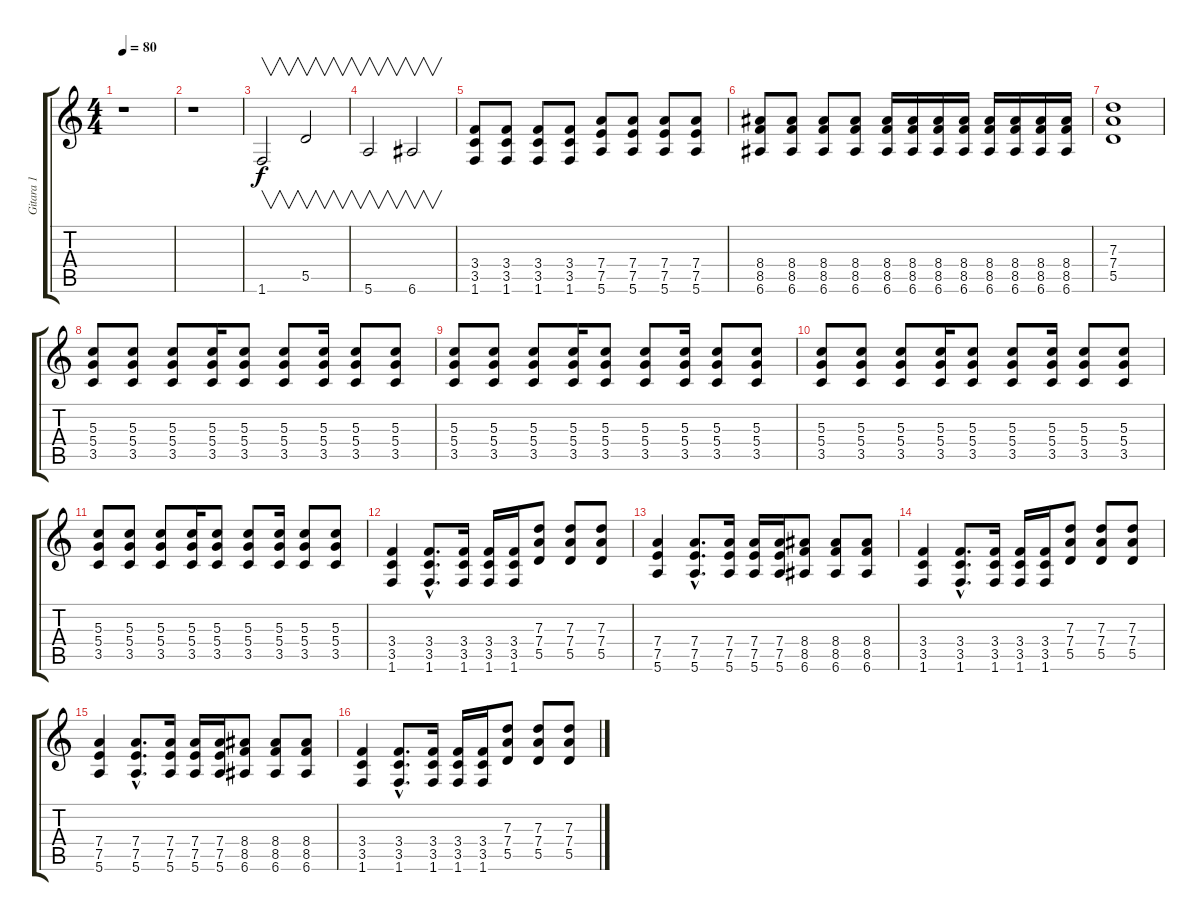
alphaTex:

\track ("Gitara 1" "Gitara 1") {instrument electricguitarclean}
\staff {score tabs}
\tuning (E4 B3 G3 D3 A2 E2) {hide}
\ts (4 4)
\tempo 80
\clef g2
\ks c
r.1{dy f} |
r.1 |
1.6.2{v} 5.5.2{v} |
5.6.2{v} 6.6.2{v} |
(3.4 3.5 1.6).8 (3.4 3.5 1.6).8 (3.4 3.5 1.6).8 (3.4 3.5 1.6).8 (7.4 7.5 5.6).8 (7.4 7.5 5.6).8 (7.4 7.5 5.6).8 (7.4 7.5 5.6).8 |
(8.4 8.5 6.6).8 (8.4 8.5 6.6).8 (8.4 8.5 6.6).8 (8.4 8.5 6.6).8 (8.4 8.5 6.6).16 (8.4 8.5 6.6).16 (8.4 8.5 6.6).16 (8.4 8.5 6.6).16 (8.4 8.5 6.6).16 (8.4 8.5 6.6).16 (8.4 8.5 6.6).16 (8.4 8.5 6.6).16 |
(7.3 7.4 5.5).1 |
(5.3 5.4 3.5).8 (5.3 5.4 3.5).8 (5.3 5.4 3.5).8 (5.3 5.4 3.5).16 (5.3 5.4 3.5).8 (5.3 5.4 3.5).8 (5.3 5.4 3.5).16 (5.3 5.4 3.5).8 (5.3 5.4 3.5).8 |
(5.3 5.4 3.5).8 (5.3 5.4 3.5).8 (5.3 5.4 3.5).8 (5.3 5.4 3.5).16 (5.3 5.4 3.5).8 (5.3 5.4 3.5).8 (5.3 5.4 3.5).16 (5.3 5.4 3.5).8 (5.3 5.4 3.5).8 |
(5.3 5.4 3.5).8 (5.3 5.4 3.5).8 (5.3 5.4 3.5).8 (5.3 5.4 3.5).16 (5.3 5.4 3.5).8 (5.3 5.4 3.5).8 (5.3 5.4 3.5).16 (5.3 5.4 3.5).8 (5.3 5.4 3.5).8 |
(5.3 5.4 3.5).8 (5.3 5.4 3.5).8 (5.3 5.4 3.5).8 (5.3 5.4 3.5).16 (5.3 5.4 3.5).8 (5.3 5.4 3.5).8 (5.3 5.4 3.5).16 (5.3 5.4 3.5).8 (5.3 5.4 3.5).8 |
(3.4 3.5 1.6).4 (3.4{hac} 3.5{hac} 1.6{hac}).8{d} (3.4 3.5 1.6).16 (3.4 3.5 1.6).16 (3.4 3.5 1.6).16 (7.3 7.4 5.5).8 (7.3 7.4 5.5).8 (7.3 7.4 5.5).8 |
(7.4 7.5 5.6).4 (7.4{hac} 7.5{hac} 5.6{hac}).8{d} (7.4 7.5 5.6).16 (7.4 7.5 5.6).16 (7.4 7.5 5.6).16 (8.4 8.5 6.6).8 (8.4 8.5 6.6).8 (8.4 8.5 6.6).8 |
(3.4 3.5 1.6).4 (3.4{hac} 3.5{hac} 1.6{hac}).8{d} (3.4 3.5 1.6).16 (3.4 3.5 1.6).16 (3.4 3.5 1.6).16 (7.3 7.4 5.5).8 (7.3 7.4 5.5).8 (7.3 7.4 5.5).8 |
(7.4 7.5 5.6).4 (7.4{hac} 7.5{hac} 5.6{hac}).8{d} (7.4 7.5 5.6).16 (7.4 7.5 5.6).16 (7.4 7.5 5.6).16 (8.4 8.5 6.6).8 (8.4 8.5 6.6).8 (8.4 8.5 6.6).8 |
(3.4 3.5 1.6).4 (3.4{hac} 3.5{hac} 1.6{hac}).8{d} (3.4 3.5 1.6).16 (3.4 3.5 1.6).16 (3.4 3.5 1.6).16 (7.3 7.4 5.5).8 (7.3 7.4 5.5).8 (7.3 7.4 5.5).8
